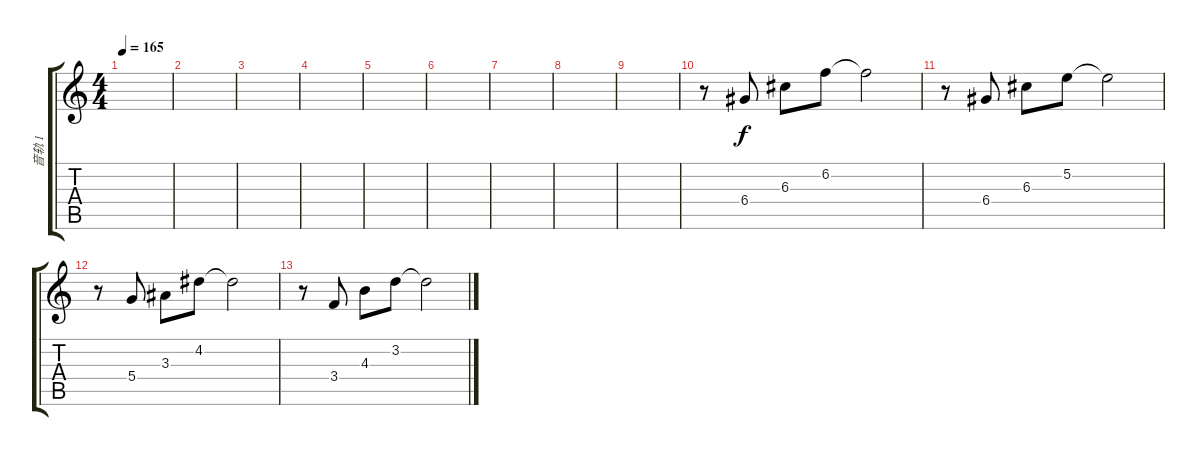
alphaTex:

\track ("音轨 1" "音轨 1") {instrument electricbasspick}
\staff {score tabs}
\tuning (E4 B3 G3 D3 A2 E2) {hide}
\ts (4 4)
\tempo 165
\clef g2
\ks c
|
|
|
|
|
|
|
|
|
r.8 6.4.8{volume 12 balance 10 instrument electricguitarjazz} 6.3.8 6.2.8 6.2{t}.2 |
r.8 6.4.8 6.3.8 5.2.8 5.2{t}.2 |
r.8 5.4.8 3.3.8 4.2.8 4.2{t}.2 |
r.8 3.4.8 4.3.8 3.2.8 3.2{t}.2
